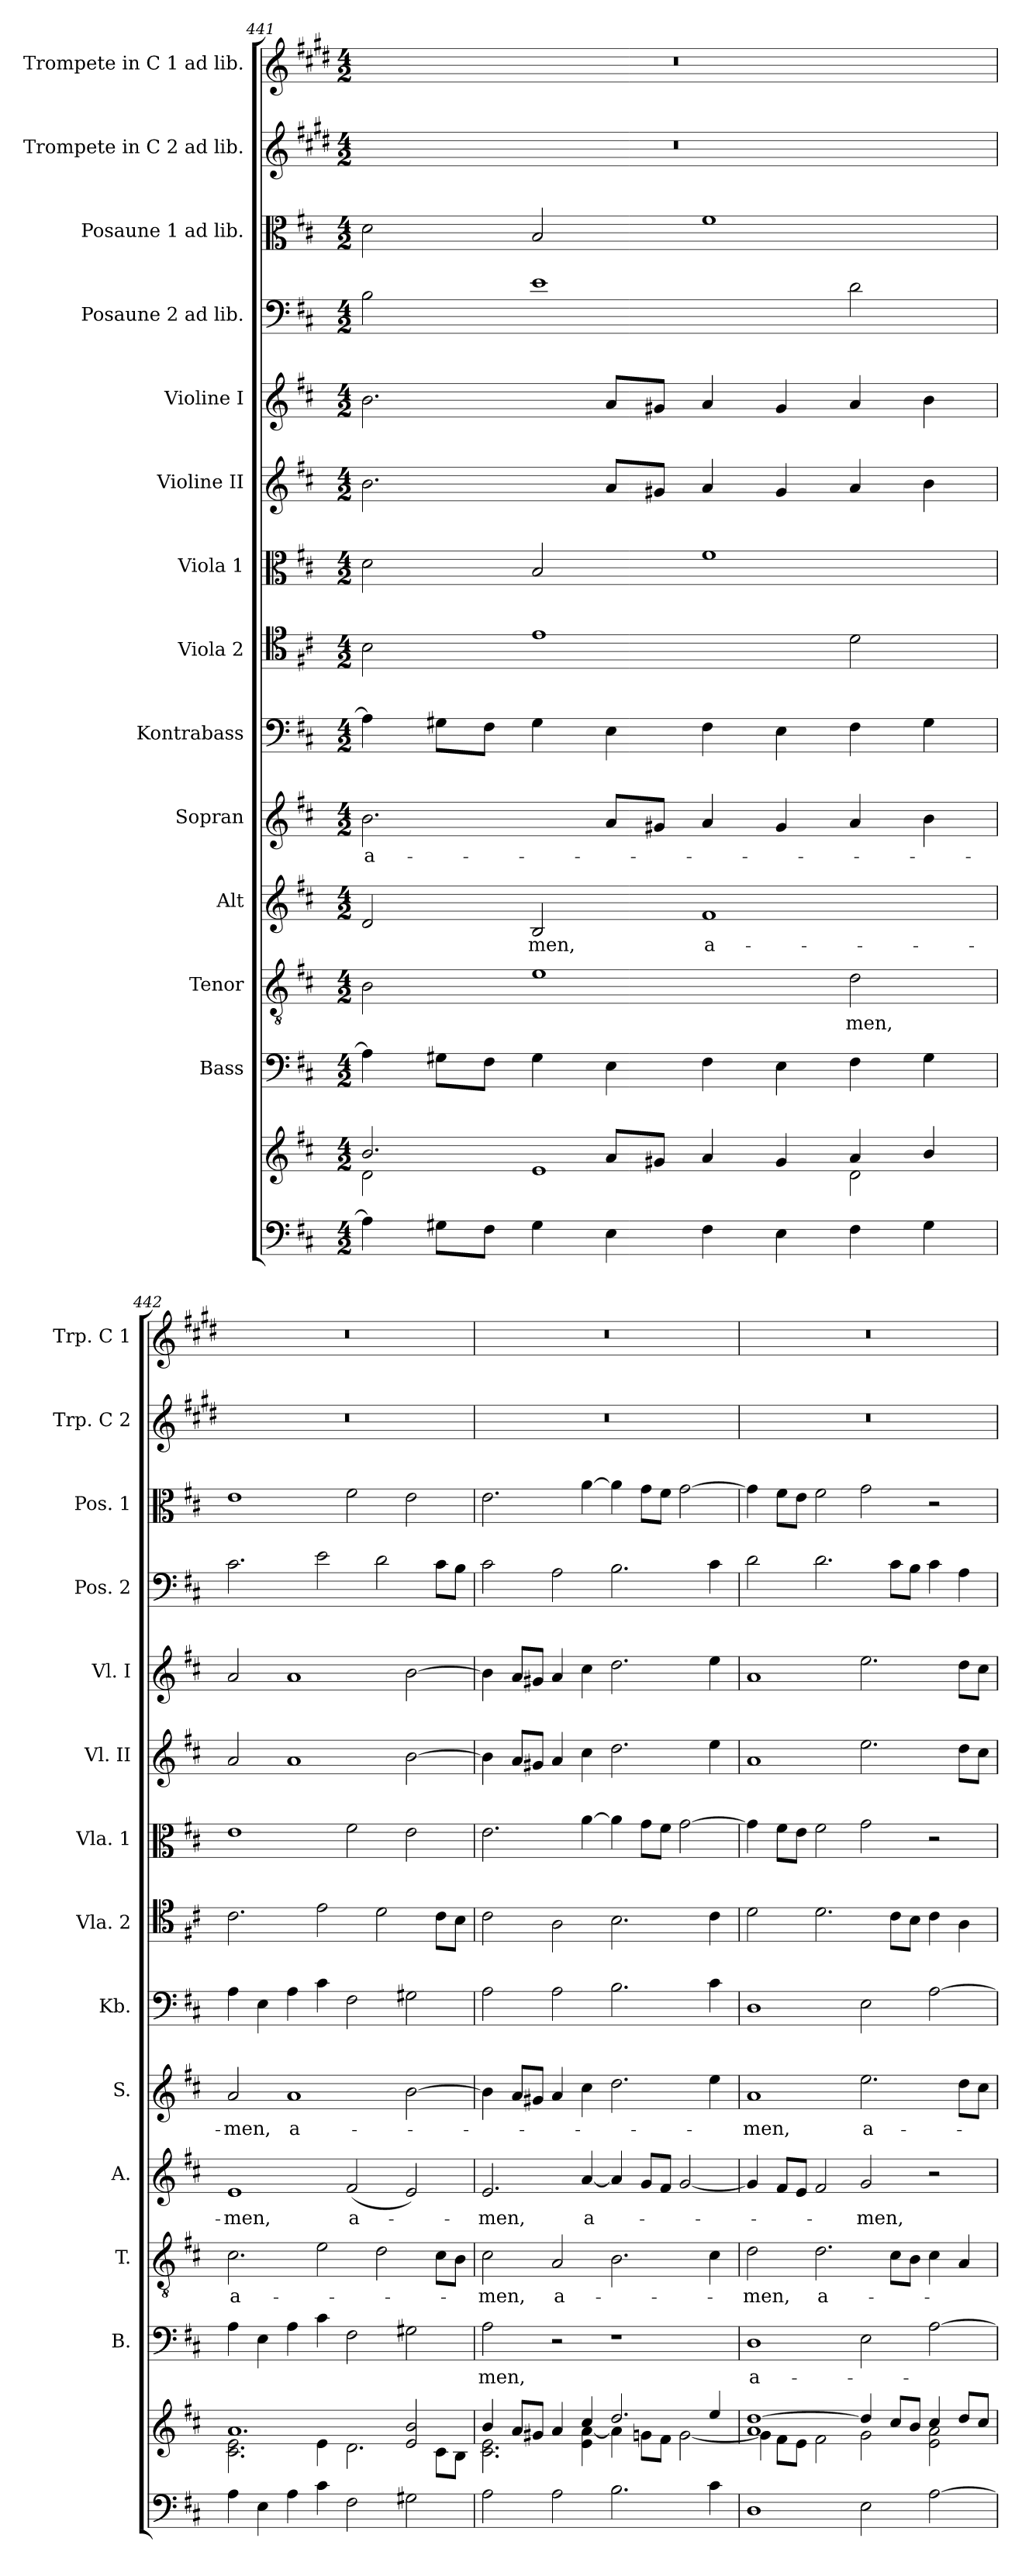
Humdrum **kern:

**kern	**kern	**kern	**text	**kern	**text	**kern	**text	**kern	**text	**kern	**kern	**kern	**kern	**kern	**kern	**kern	**kern	**kern
*part14	*part14	*part13	*part13	*part12	*part12	*part11	*part11	*part10	*part10	*part9	*part8	*part7	*part6	*part5	*part4	*part3	*part2	*part1
*staff15	*staff14	*staff13	*staff13	*staff12	*staff12	*staff11	*staff11	*staff10	*staff10	*staff9	*staff8	*staff7	*staff6	*staff5	*staff4	*staff3	*staff2	*staff1
*	*	*I"Bass	*	*I"Tenor	*	*I"Alt	*	*I"Sopran	*	*I"Kontrabass	*I"Viola 2	*I"Viola 1	*I"Violine II	*I"Violine I	*I"Posaune 2 ad lib.	*I"Posaune 1 ad lib.	*I"Trompete in C 2 ad lib.	*I"Trompete in C 1 ad lib.
*	*	*I'B.	*	*I'T.	*	*I'A.	*	*I'S.	*	*I'Kb.	*I'Vla. 2	*I'Vla. 1	*I'Vl. II	*I'Vl. I	*I'Pos. 2	*I'Pos. 1	*I'Trp. C 2	*I'Trp. C 1
*clefF4	*clefG2	*clefF4	*	*clefGv2	*	*clefG2	*	*clefG2	*	*clefF4	*clefC4	*clefC3	*clefG2	*clefG2	*clefF4	*clefC3	*clefG2	*clefG2
*	*	*	*	*	*	*	*	*	*	*ITrd7c12	*	*	*	*	*	*	*ITrd1c2	*ITrd1c2
*k[f#c#]	*k[f#c#]	*k[f#c#]	*	*k[f#c#]	*	*k[f#c#]	*	*k[f#c#]	*	*k[f#c#]	*k[f#c#]	*k[f#c#]	*k[f#c#]	*k[f#c#]	*k[f#c#]	*k[f#c#]	*k[f#c#]	*k[f#c#]
*D:	*D:	*D:	*	*D:	*	*D:	*	*D:	*	*D:	*D:	*D:	*D:	*D:	*D:	*D:	*D:	*D:
*M4/2	*M4/2	*M4/2	*	*M4/2	*	*M4/2	*	*M4/2	*	*M4/2	*M4/2	*M4/2	*M4/2	*M4/2	*M4/2	*M4/2	*M4/2	*M4/2
=441	=441	=441	=441	=441	=441	=441	=441	=441	=441	=441	=441	=441	=441	=441	=441	=441	=441	=441
*	*^	*	*	*	*	*	*	*	*	*	*	*	*	*	*	*	*	*
!	!	!	!	!	!	!	!	!	!	!LO:LY:b	!	!	!	!	!	!	!	!	!
4A\]	2.b/	2d\	4A\]	.	2B\	.	2d/	.	2.b\	a-	4AA\]	2B\	2d\	2.b\	2.b\	2B\	2d\	0r	0r
8G#X\L	.	.	8G#X\L	.	.	.	.	.	.	.	8GG#X\L	.	.	.	.	.	.	.	.
8F#\J	.	.	8F#\J	.	.	.	.	.	.	.	8FF#\J	.	.	.	.	.	.	.	.
!	!	!	!	!	!	!	!	!LO:LY:b	!	!	!	!	!	!	!	!	!	!	!
4G#\	.	1e	4G#\	.	1e	.	2B/	-men,	.	.	4GG#\	1e	2B/	.	.	1e	2B/	.	.
4E\	8a/L	.	4E\	.	.	.	.	.	8a/L	.	4EE\	.	.	8a/L	8a/L	.	.	.	.
.	8g#X/J	.	.	.	.	.	.	.	8g#X/J	.	.	.	.	8g#X/J	8g#X/J	.	.	.	.
!	!	!	!	!	!	!	!	!LO:LY:b	!	!	!	!	!	!	!	!	!	!	!
4F#\	4a/	.	4F#\	.	.	.	1f#	a-	4a/	.	4FF#\	.	1f#	4a/	4a/	.	1f#	.	.
4E\	4g#/	.	4E\	.	.	.	.	.	4g#/	.	4EE\	.	.	4g#/	4g#/	.	.	.	.
!	!	!	!	!	!	!LO:LY:b	!	!	!	!	!	!	!	!	!	!	!	!	!
4F#\	4a/	2d\	4F#\	.	2d\	-men,	.	.	4a/	.	4FF#\	2d\	.	4a/	4a/	2d\	.	.	.
4G#\	4b/	.	4G#\	.	.	.	.	.	4b\	.	4GG#\	.	.	4b\	4b\	.	.	.	.
=442	=442	=442	=442	=442	=442	=442	=442	=442	=442	=442	=442	=442	=442	=442	=442	=442	=442	=442	=442
!	!	!	!	!	!	!LO:LY:b	!	!LO:LY:b	!	!LO:LY:b	!	!	!	!	!	!	!	!	!
4A\	1.a	2.c#\ 2.e\	4A\	.	2.c#\	a-	1e	-men,	2a/	-men,	4AA\	2.c#\	1e	2a/	2a/	2.c#\	1e	0r	0r
4E\	.	.	4E\	.	.	.	.	.	.	.	4EE\	.	.	.	.	.	.	.	.
!	!	!	!	!	!	!	!	!	!	!LO:LY:b	!	!	!	!	!	!	!	!	!
4A\	.	.	4A\	.	.	.	.	.	1a	a-	4AA\	.	.	1a	1a	.	.	.	.
4c#\	.	4e\	4c#\	.	2e\	.	.	.	.	.	4C#\	2e\	.	.	.	2e\	.	.	.
!	!	!	!	!	!	!	!	!LO:LY:b	!	!	!	!	!	!	!	!	!	!	!
2F#\	.	2.d\	2F#\	.	.	.	(<2f#/	a-	.	.	2FF#\	.	2f#\	.	.	.	2f#\	.	.
.	.	.	.	.	2d\	.	.	.	.	.	.	2d\	.	.	.	2d\	.	.	.
2G#X\	2e/ 2b/	.	2G#X\	.	.	.	2e/)	.	[2b\	.	2GG#X\	.	2e\	[2b\	[2b\	.	2e\	.	.
.	.	8c#\L	.	.	8c#\L	.	.	.	.	.	.	8c#\L	.	.	.	8c#\L	.	.	.
.	.	8B\J	.	.	8B\J	.	.	.	.	.	.	8B\J	.	.	.	8B\J	.	.	.
=443	=443	=443	=443	=443	=443	=443	=443	=443	=443	=443	=443	=443	=443	=443	=443	=443	=443	=443	=443
!	!	!	!	!LO:LY:b	!	!LO:LY:b	!	!LO:LY:b	!	!	!	!	!	!	!	!	!	!	!
2A\	4b/	2.c#\ 2.e\	2A\	-men,	2c#\	-men,	2.e/	-men,	4b\]	.	2AA\	2c#\	2.e\	4b\]	4b\]	2c#\	2.e\	0r	0r
.	8a/L	.	.	.	.	.	.	.	8a/L	.	.	.	.	8a/L	8a/L	.	.	.	.
.	8g#X/J	.	.	.	.	.	.	.	8g#X/J	.	.	.	.	8g#X/J	8g#X/J	.	.	.	.
!	!	!	!	!	!	!LO:LY:b	!	!	!	!	!	!	!	!	!	!	!	!	!
2A\	4a/	.	2r	.	2A/	a-	.	.	4a/	.	2AA\	2A\	.	4a/	4a/	2A\	.	.	.
!	!	!	!	!	!	!	!	!LO:LY:b	!	!	!	!	!	!	!	!	!	!	!
.	4cc#/	4e\ [<4a\	.	.	.	.	[4a/	a-	4cc#\	.	.	.	[4a\	4cc#\	4cc#\	.	[4a\	.	.
2.B\	2.dd/	4a\]	1r	.	2.B\	.	4a/]	.	2.dd\	.	2.BB\	2.B\	4a\]	2.dd\	2.dd\	2.B\	4a\]	.	.
.	.	8gn\L	.	.	.	.	8g/L	.	.	.	.	.	8g\L	.	.	.	8g\L	.	.
.	.	8f#\J	.	.	.	.	8f#/J	.	.	.	.	.	8f#\J	.	.	.	8f#\J	.	.
.	.	[<2g\	.	.	.	.	[2g/	.	.	.	.	.	[2g\	.	.	.	[2g\	.	.
4c#\	4ee/	.	.	.	4c#\	.	.	.	4ee\	.	4C#\	4c#\	.	4ee\	4ee\	4c#\	.	.	.
!!LO:PB:g=z
=444	=444	=444	=444	=444	=444	=444	=444	=444	=444	=444	=444	=444	=444	=444	=444	=444	=444	=444	=444
!	!	!	!	!LO:LY:b	!	!LO:LY:b	!	!	!	!LO:LY:b	!	!	!	!	!	!	!	!	!
1D	1a [>1dd	4g\]	1D	a-	2d\	-men,	4g/]	.	1a	-men,	1DD	2d\	4g\]	1a	1a	2d\	4g\]	0r	0r
.	.	8f#\L	.	.	.	.	8f#/L	.	.	.	.	.	8f#\L	.	.	.	8f#\L	.	.
.	.	8e\J	.	.	.	.	8e/J	.	.	.	.	.	8e\J	.	.	.	8e\J	.	.
!	!	!	!	!	!	!LO:LY:b	!	!	!	!	!	!	!	!	!	!	!	!	!
.	.	2f#\	.	.	2.d\	a-	2f#/	.	.	.	.	2.d\	2f#\	.	.	2.d\	2f#\	.	.
!	!	!	!	!	!	!	!	!LO:LY:b	!	!LO:LY:b	!	!	!	!	!	!	!	!	!
2E\	4dd/]	2g\	2E\	.	.	.	2g/	-men,	2.ee\	a-	2EE\	.	2g\	2.ee\	2.ee\	.	2g\	.	.
.	8cc#/L	.	.	.	8c#\L	.	.	.	.	.	.	8c#\L	.	.	.	8c#\L	.	.	.
.	8b/J	.	.	.	8B\J	.	.	.	.	.	.	8B\J	.	.	.	8B\J	.	.	.
[2A\	4cc#/	2e\ 2a\	[2A\	.	4c#\	.	2r	.	.	.	[2AA\	4c#\	2r	.	.	4c#\	2r	.	.
.	8dd/L	.	.	.	4A/	.	.	.	8dd\L	.	.	4A\	.	8dd\L	8dd\L	4A\	.	.	.
.	8cc#/J	.	.	.	.	.	.	.	8cc#\J	.	.	.	.	8cc#\J	8cc#\J	.	.	.	.
*	*v	*v	*	*	*	*	*	*	*	*	*	*	*	*	*	*	*	*	*
=	=	=	=	=	=	=	=	=	=	=	=	=	=	=	=	=	=	=
*-	*-	*-	*-	*-	*-	*-	*-	*-	*-	*-	*-	*-	*-	*-	*-	*-	*-	*-
